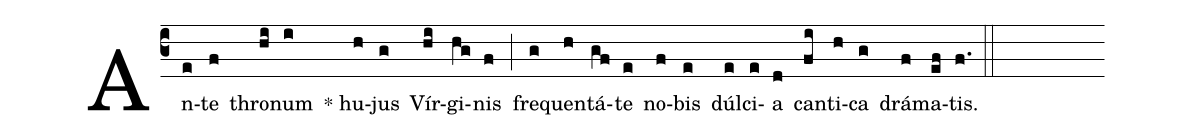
%%
(c3)An(e)te(f) thro(hi)num(i) * hu(h)jus(g) Vír(hi)gi(hg)nis(f) (;)
fre(g)quen(h)tá(gf)te(e) no(f)bis(e) dúl(e)ci(e)a(d)
can(fi)ti(h)ca(g) drá(f)ma(ef)tis.(f.) (::)
